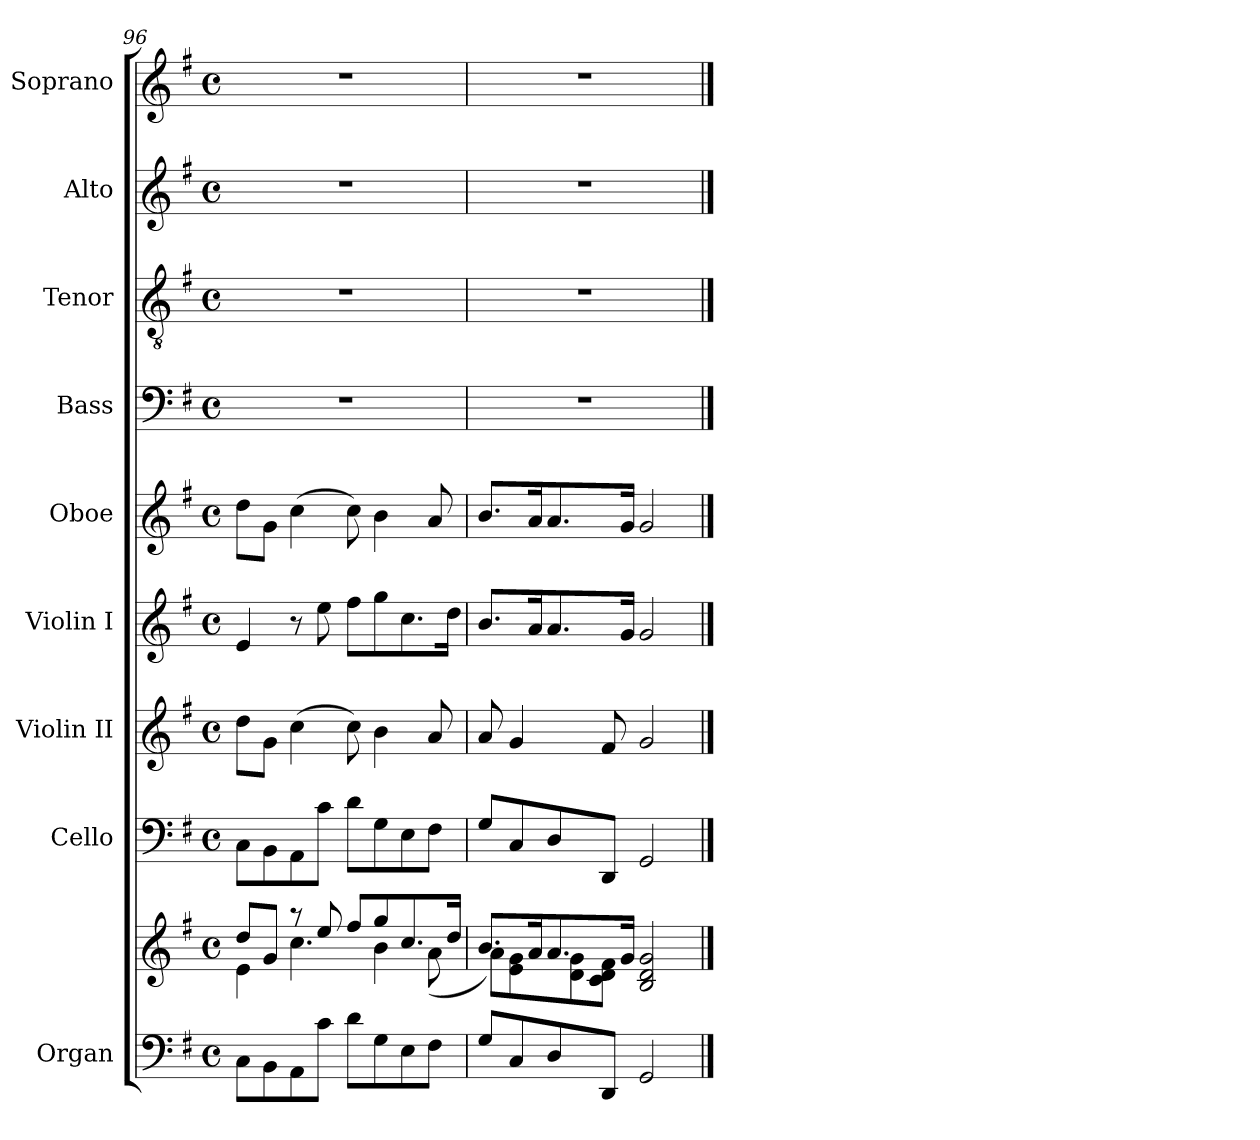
**kern	**kern	**kern	**kern	**kern	**kern	**kern	**kern	**kern	**kern
*part9	*part9	*part8	*part7	*part6	*part5	*part4	*part3	*part2	*part1
*staff10	*staff9	*staff8	*staff7	*staff6	*staff5	*staff4	*staff3	*staff2	*staff1
*I"Organ	*	*I"Cello	*I"Violin II	*I"Violin I	*I"Oboe	*I"Bass	*I"Tenor	*I"Alto	*I"Soprano
*I'Or	*	*	*I'VII	*I'VI	*I'Ob	*I'B	*I'T	*I'A	*I'S
!!LO:PB:g=z
*clefF4	*clefG2	*clefF4	*clefG2	*clefG2	*clefG2	*clefF4	*clefGv2	*clefG2	*clefG2
*k[f#]	*k[f#]	*k[f#]	*k[f#]	*k[f#]	*k[f#]	*k[f#]	*k[f#]	*k[f#]	*k[f#]
*G:	*G:	*G:	*G:	*G:	*G:	*G:	*G:	*G:	*G:
*M4/4	*M4/4	*M4/4	*M4/4	*M4/4	*M4/4	*M4/4	*M4/4	*M4/4	*M4/4
*met(c)	*met(c)	*met(c)	*met(c)	*met(c)	*met(c)	*met(c)	*met(c)	*met(c)	*met(c)
=96	=96	=96	=96	=96	=96	=96	=96	=96	=96
*	*^	*	*	*	*	*	*	*	*
8C\L	8dd/L	4e\	8C\L	8dd\L	4e/	8dd\L	1r	1r	1r	1r
8BB\	8g/J	.	8BB\	8g\J	.	8g\J	.	.	.	.
8AA\	8raa	4.cc\	8AA\	(4cc\	8r	(4cc\	.	.	.	.
8c\J	8ee/	.	8c\J	.	8ee\	.	.	.	.	.
8d\L	8ff#/L	.	8d\L	8cc\)	8ff#\L	8cc\)	.	.	.	.
8G\	8gg/	4b\	8G\	4b\	8gg\	4b\	.	.	.	.
8E\	8.cc/	.	8E\	.	8.cc\	.	.	.	.	.
8F#\J	.	(8a\	8F#\J	8a/	.	8a/	.	.	.	.
.	16dd/Jk	.	.	.	16dd\Jk	.	.	.	.	.
=97	=97	=97	=97	=97	=97	=97	=97	=97	=97	=97
8G/L	8.b/L	8a\L)	8G/L	8a/	8.b/L	8.b/L	1r	1r	1r	1r
8C/	.	8e\ 8g\	8C/	4g/	.	.	.	.	.	.
.	16a/k	.	.	.	16a/k	16a/k	.	.	.	.
8D/	8.a/	8d\ 8g\	8D/	.	8.a/	8.a/	.	.	.	.
8DD/J	.	8c\ 8d\ 8f#\J	8DD/J	8f#/	.	.	.	.	.	.
.	16g/Jk	.	.	.	16g/Jk	16g/Jk	.	.	.	.
2GG/	2B/ 2d/ 2g/	2ryy	2GG/	2g/	2g/	2g/	.	.	.	.
*	*v	*v	*	*	*	*	*	*	*	*
==	==	==	==	==	==	==	==	==	==
*-	*-	*-	*-	*-	*-	*-	*-	*-	*-
